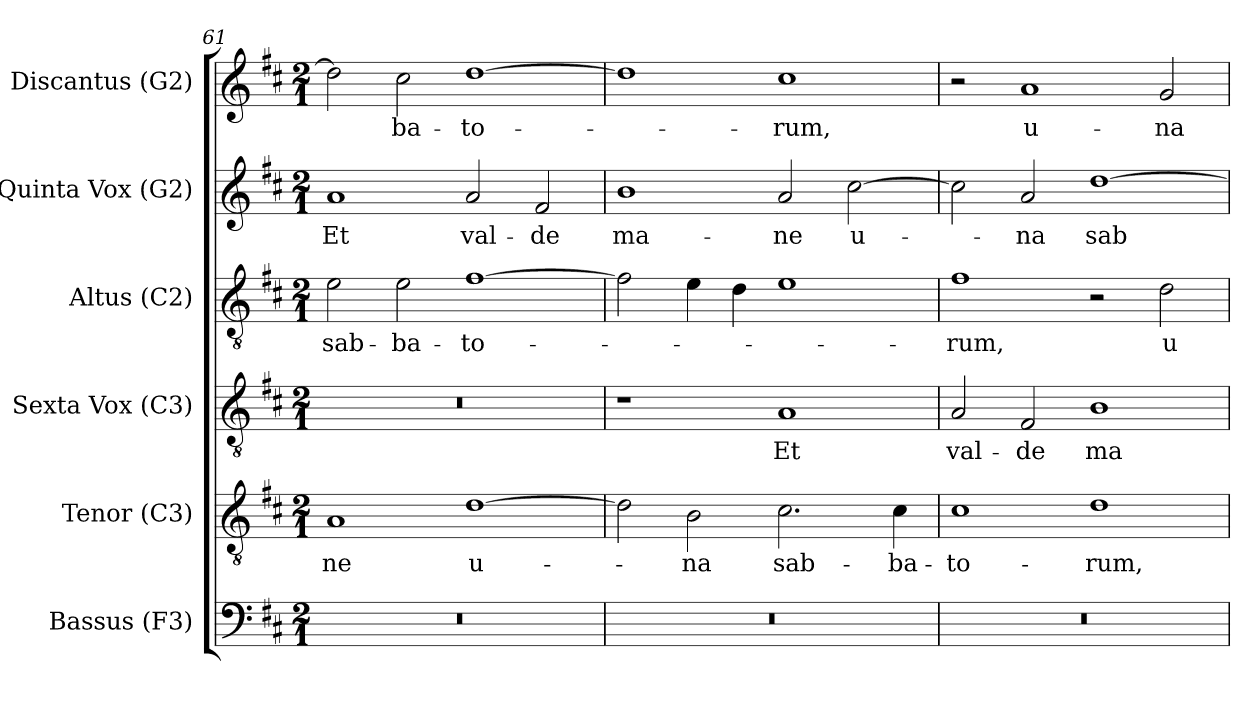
**kern	**kern	**text	**kern	**text	**kern	**text	**kern	**text	**kern	**text
*part6	*part5	*part5	*part4	*part4	*part3	*part3	*part2	*part2	*part1	*part1
*staff6	*staff5	*staff5	*staff4	*staff4	*staff3	*staff3	*staff2	*staff2	*staff1	*staff1
*I"Bassus (F3)	*I"Tenor (C3)	*	*I"Sexta Vox (C3)	*	*I"Altus (C2)	*	*I"Quinta Vox (G2)	*	*I"Discantus (G2)	*
*	*I'T	*	*I'SV	*	*	*	*I'QV	*	*	*
*clefF4	*clefGv2	*	*clefGv2	*	*clefGv2	*	*clefG2	*	*clefG2	*
*	*	*	*	*	*ITrd7c12	*	*	*	*	*
*k[f#c#]	*k[f#c#]	*	*k[f#c#]	*	*k[f#c#]	*	*k[f#c#]	*	*k[f#c#]	*
*D:	*D:	*	*D:	*	*D:	*	*D:	*	*D:	*
*M2/1	*M2/1	*	*M2/1	*	*M2/1	*	*M2/1	*	*M2/1	*
=61	=61	=61	=61	=61	=61	=61	=61	=61	=61	=61
!LO:N:vis=1	!	!	!	!	!	!	!	!	!	!
!	!	!LO:LY:b:color=#000000	!LO:N:vis=1	!	!	!	!	!	!	!
!	!	!	!	!	!	!LO:LY:b:color=#000000	!	!	!	!
!	!	!	!	!	!	!	!	!LO:LY:b:color=#000000	!	!
0r	1Ai	-ne	0r	.	2Ei\	sab-	1ai	Et	2ddi\]	.
!	!	!	!	!	!	!LO:LY:b:color=#000000	!	!	!	!
!	!	!	!	!	!	!	!	!	!	!LO:LY:b:color=#000000
.	.	.	.	.	2Ei\	-ba-	.	.	2cc#i\	-ba-
!	!	!LO:LY:b:color=#000000	!	!	!	!	!	!	!	!
!	!	!	!	!	!	!LO:LY:b:color=#000000	!	!	!	!
!	!	!	!	!	!	!	!	!LO:LY:b:color=#000000	!	!
!	!	!	!	!	!	!	!	!	!	!LO:LY:b:color=#000000
.	[1di	u-	.	.	[1F#i	-to-	2ai/	val-	[1ddi	-to-
!	!	!	!	!	!	!	!	!LO:LY:b:color=#000000	!	!
.	.	.	.	.	.	.	2f#i/	-de	.	.
=62	=62	=62	=62	=62	=62	=62	=62	=62	=62	=62
!LO:N:vis=1	!	!	!	!	!	!	!	!	!	!
!	!	!	!	!	!	!	!	!LO:LY:b:color=#000000	!	!
0r	2di\]	.	1r	.	2F#i\]	.	1bi	ma-	1ddi]	.
!	!	!LO:LY:b:color=#000000	!	!	!	!	!	!	!	!
.	2Bi\	-na	.	.	4Ei\	.	.	.	.	.
.	.	.	.	.	4Di\	.	.	.	.	.
!	!	!LO:LY:b:color=#000000	!	!	!	!	!	!	!	!
!	!	!	!	!LO:LY:b:color=#000000	!	!	!	!	!	!
!	!	!	!	!	!	!	!	!LO:LY:b:color=#000000	!	!
!	!	!	!	!	!	!	!	!	!	!LO:LY:b:color=#000000
.	2.c#i\	sab-	1Ai	Et	1Ei	.	2ai/	-ne	1cc#i	-rum,
!	!	!	!	!	!	!	!	!LO:LY:b:color=#000000	!	!
.	.	.	.	.	.	.	[2cc#i\	u-	.	.
!	!	!LO:LY:b:color=#000000	!	!	!	!	!	!	!	!
.	4c#i\	-ba-	.	.	.	.	.	.	.	.
!!LO:LB:g=z
=63	=63	=63	=63	=63	=63	=63	=63	=63	=63	=63
!LO:N:vis=1	!	!	!	!	!	!	!	!	!	!
!	!	!LO:LY:b:color=#000000	!	!	!	!	!	!	!	!
!	!	!	!	!LO:LY:b:color=#000000	!	!	!	!	!	!
!	!	!	!	!	!	!LO:LY:b:color=#000000	!	!	!	!
0r	1c#i	-to-	2Ai/	val-	1F#i	-rum,	2cc#i\]	.	2r	.
!	!	!	!	!LO:LY:b:color=#000000	!	!	!	!	!	!
!	!	!	!	!	!	!	!	!LO:LY:b:color=#000000	!	!
!	!	!	!	!	!	!	!	!	!	!LO:LY:b:color=#000000
.	.	.	2F#i/	-de	.	.	2ai/	-na	1ai	u-
!	!	!LO:LY:b:color=#000000	!	!	!	!	!	!	!	!
!	!	!	!	!LO:LY:b:color=#000000	!	!	!	!	!	!
!	!	!	!	!	!	!	!	!LO:LY:b:color=#000000	!	!
.	1di	-rum,	1Bi	ma-	2r	.	[1ddi	sab-	.	.
!	!	!	!	!	!	!LO:LY:b:color=#000000	!	!	!	!
!	!	!	!	!	!	!	!	!	!	!LO:LY:b:color=#000000
.	.	.	.	.	2Di\	u-	.	.	2gi/	-na
=	=	=	=	=	=	=	=	=	=	=
*-	*-	*-	*-	*-	*-	*-	*-	*-	*-	*-
